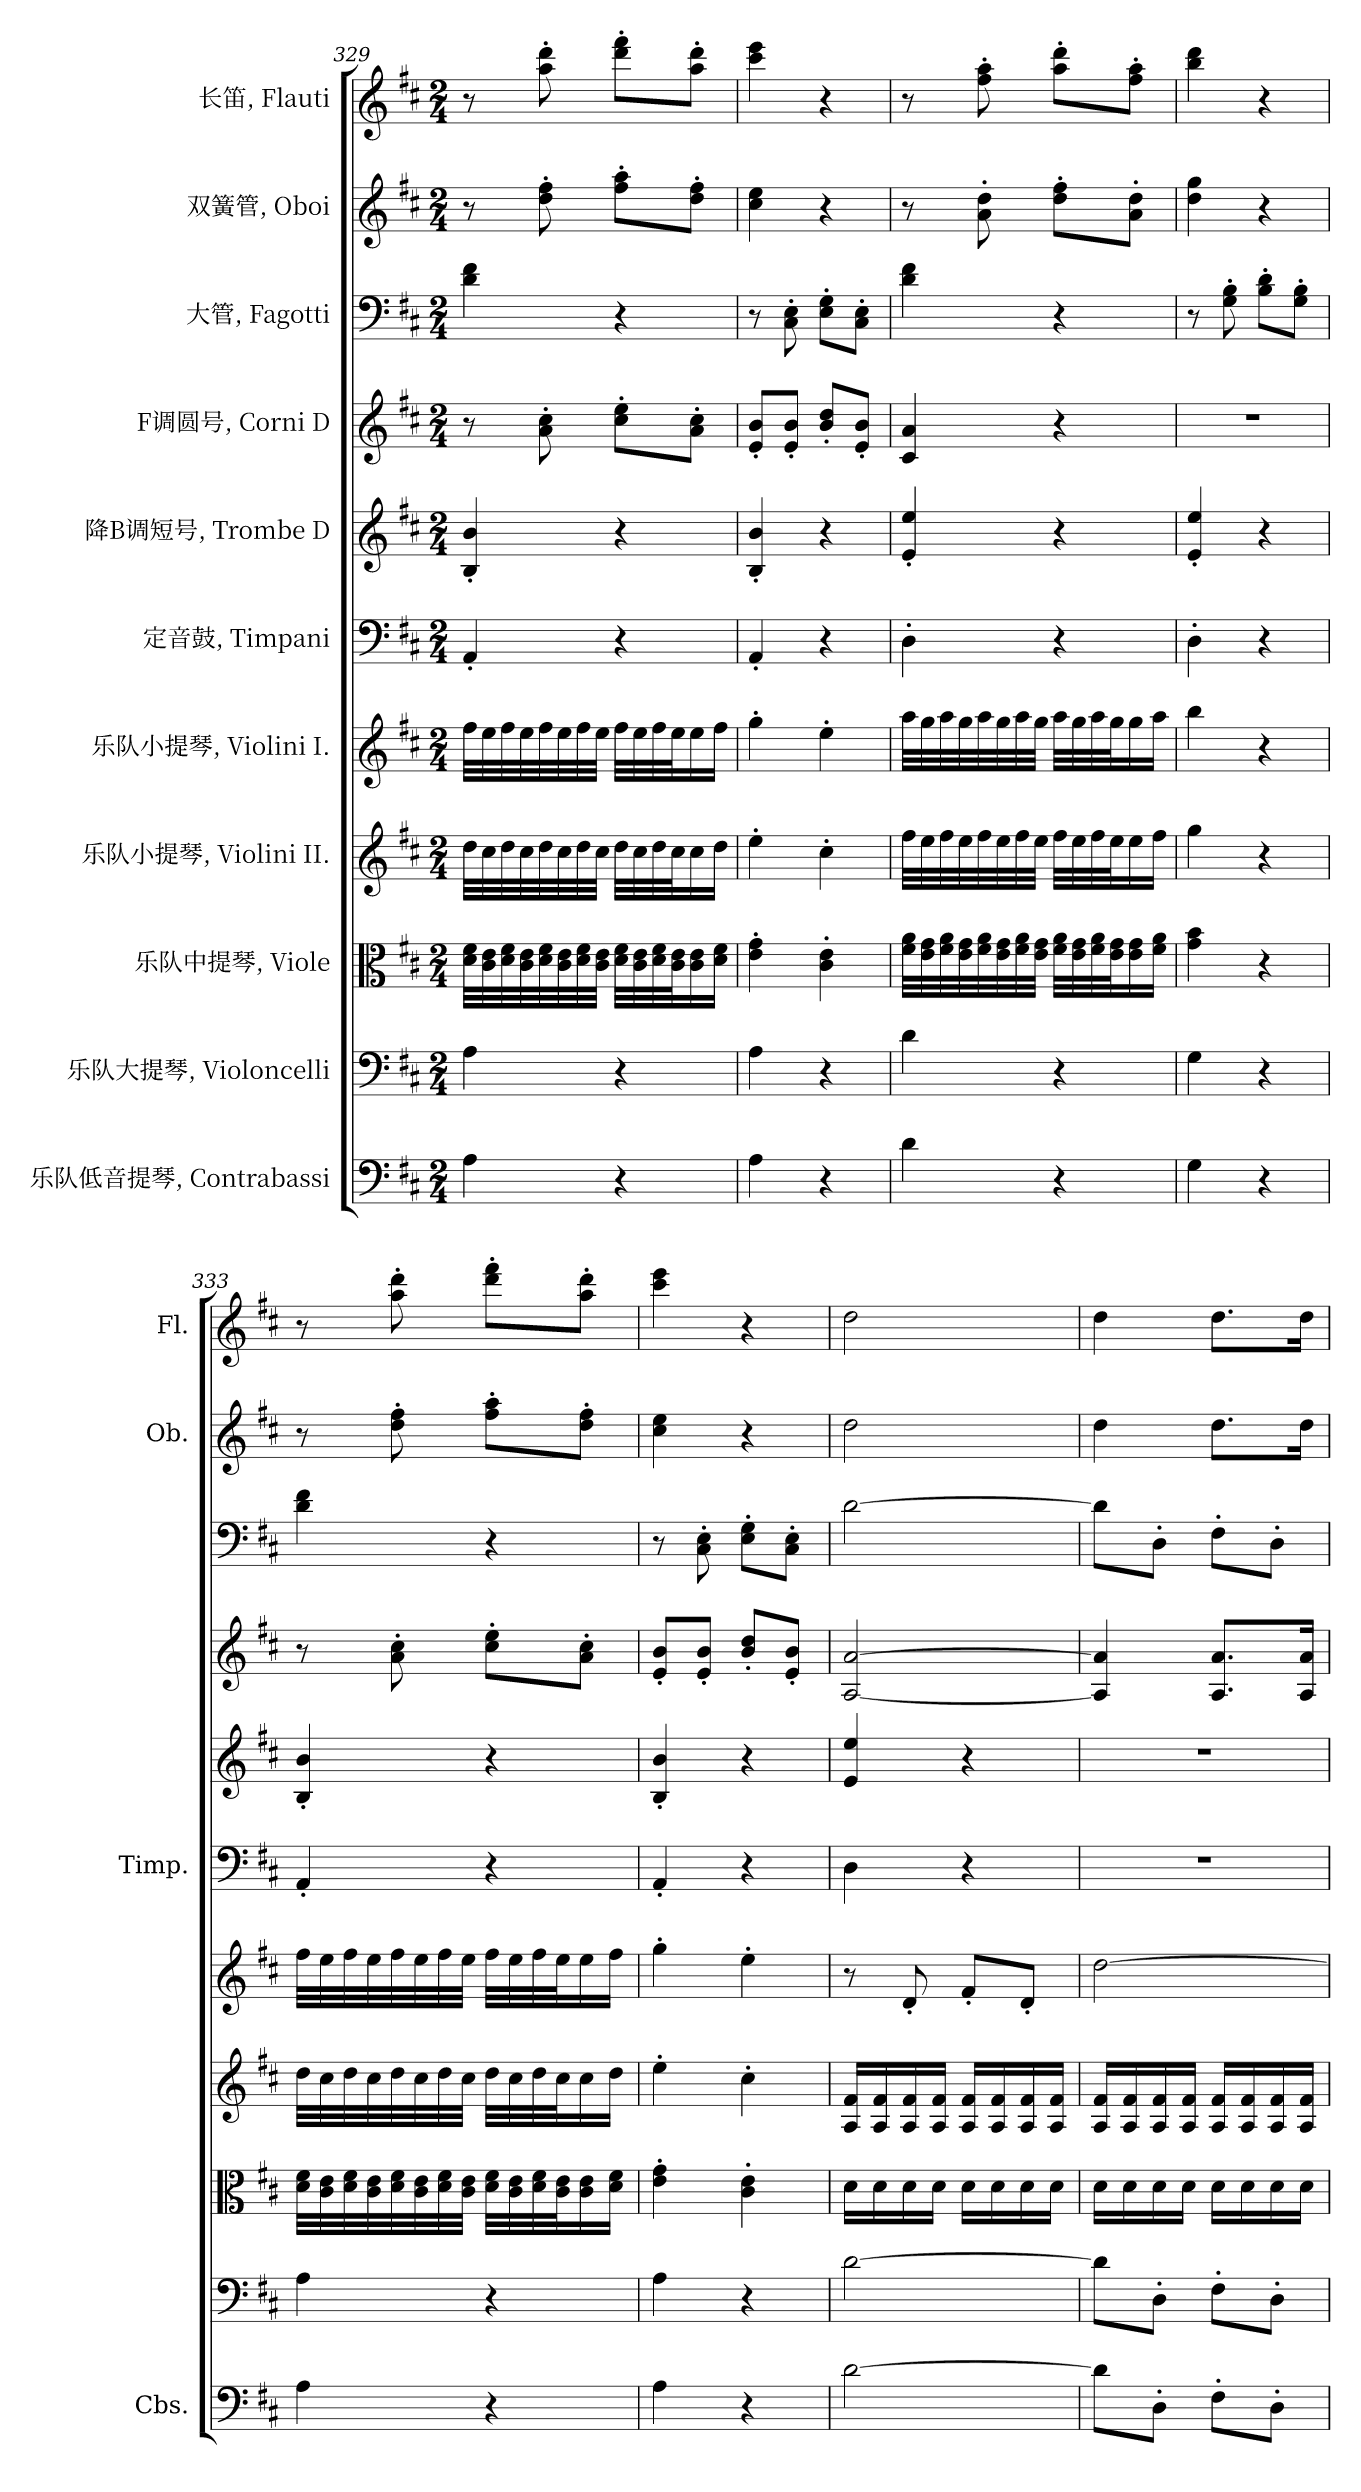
**kern	**kern	**kern	**kern	**kern	**kern	**kern	**kern	**kern	**kern	**kern
*part11	*part10	*part9	*part8	*part7	*part6	*part5	*part4	*part3	*part2	*part1
*staff11	*staff10	*staff9	*staff8	*staff7	*staff6	*staff5	*staff4	*staff3	*staff2	*staff1
*I"乐队低音提琴, Contrabassi	*I"乐队大提琴, Violoncelli	*I"乐队中提琴, Viole	*I"乐队小提琴, Violini II.	*I"乐队小提琴, Violini I.	*I"定音鼓, Timpani	*I"降B调短号, Trombe D	*I"F调圆号, Corni D	*I"大管, Fagotti	*I"双簧管, Oboi	*I"长笛, Flauti
*I'Cbs.	*	*	*	*	*I'Timp.	*	*	*	*I'Ob.	*I'Fl.
!!LO:PB:g=z
*clefF4	*clefF4	*clefC3	*clefG2	*clefG2	*clefF4	*clefG2	*clefG2	*clefF4	*clefG2	*clefG2
*ITrd7c12	*	*	*	*	*	*ITrd1c2	*ITrd4c7	*	*	*
*k[f#c#]	*k[f#c#]	*k[f#c#]	*k[f#c#]	*k[f#c#]	*k[f#c#]	*k[]	*k[f#]	*k[f#c#]	*k[f#c#]	*k[f#c#]
*M2/4	*M2/4	*M2/4	*M2/4	*M2/4	*M2/4	*M2/4	*M2/4	*M2/4	*M2/4	*M2/4
=329	=329	=329	=329	=329	=329	=329	=329	=329	=329	=329
4AA\	4A\	32d\ 32f#\LLL	32dd\LLL	32ff#\LLL	4AA'/	4A/' 4a/'	8r	4d\ 4f#\	8r	8r
.	.	32c#\ 32e\	32cc#\	32ee\	.	.	.	.	.	.
.	.	32d\ 32f#\	32dd\	32ff#\	.	.	.	.	.	.
.	.	32c#\ 32e\	32cc#\	32ee\	.	.	.	.	.	.
.	.	32d\ 32f#\	32dd\	32ff#\	.	.	8d\' 8f#\'	.	8dd\' 8ff#\'	8aa\' 8ddd\'
.	.	32c#\ 32e\	32cc#\	32ee\	.	.	.	.	.	.
.	.	32d\ 32f#\	32dd\	32ff#\	.	.	.	.	.	.
.	.	32c#\ 32e\JJJ	32cc#\JJJ	32ee\JJJ	.	.	.	.	.	.
4r	4r	32d\ 32f#\LLL	32dd\LLL	32ff#\LLL	4r	4r	8f#\' 8a\'L	4r	8ff#\' 8aa\'L	8ddd\' 8fff#\'L
.	.	32c#\ 32e\	32cc#\	32ee\	.	.	.	.	.	.
.	.	32d\ 32f#\	32dd\	32ff#\	.	.	.	.	.	.
.	.	32c#\ 32e\J	32cc#\J	32ee\J	.	.	.	.	.	.
.	.	16c#\ 16e\	16cc#\	16ee\	.	.	8d\' 8f#\'J	.	8dd\' 8ff#\'J	8aa\' 8ddd\'J
.	.	16d\ 16f#\JJ	16dd\JJ	16ff#\JJ	.	.	.	.	.	.
=330	=330	=330	=330	=330	=330	=330	=330	=330	=330	=330
4AA\	4A\	4e\' 4g\'	4ee'\	4gg'\	4AA'/	4A/' 4a/'	8A/' 8e/'L	8r	4cc#\ 4ee\	4ccc#\ 4eee\
.	.	.	.	.	.	.	8A/' 8e/'J	8C#\' 8E\'	.	.
4r	4r	4c#\' 4e\'	4cc#'\	4ee'\	4r	4r	8e/' 8g/'L	8E\' 8G\'L	4r	4r
.	.	.	.	.	.	.	8A/' 8e/'J	8C#\' 8E\'J	.	.
=331	=331	=331	=331	=331	=331	=331	=331	=331	=331	=331
4D\	4d\	32f#\ 32a\LLL	32ff#\LLL	32aa\LLL	4D'\	4d/' 4dd/'	4F#/ 4d/	4d\ 4f#\	8r	8r
.	.	32e\ 32g\	32ee\	32gg\	.	.	.	.	.	.
.	.	32f#\ 32a\	32ff#\	32aa\	.	.	.	.	.	.
.	.	32e\ 32g\	32ee\	32gg\	.	.	.	.	.	.
.	.	32f#\ 32a\	32ff#\	32aa\	.	.	.	.	8a\' 8dd\'	8ff#\' 8aa\'
.	.	32e\ 32g\	32ee\	32gg\	.	.	.	.	.	.
.	.	32f#\ 32a\	32ff#\	32aa\	.	.	.	.	.	.
.	.	32e\ 32g\JJJ	32ee\JJJ	32gg\JJJ	.	.	.	.	.	.
4r	4r	32f#\ 32a\LLL	32ff#\LLL	32aa\LLL	4r	4r	4r	4r	8dd\' 8ff#\'L	8aa\' 8ddd\'L
.	.	32e\ 32g\	32ee\	32gg\	.	.	.	.	.	.
.	.	32f#\ 32a\	32ff#\	32aa\	.	.	.	.	.	.
.	.	32e\ 32g\J	32ee\J	32gg\J	.	.	.	.	.	.
.	.	16e\ 16g\	16ee\	16gg\	.	.	.	.	8a\' 8dd\'J	8ff#\' 8aa\'J
.	.	16f#\ 16a\JJ	16ff#\JJ	16aa\JJ	.	.	.	.	.	.
=332	=332	=332	=332	=332	=332	=332	=332	=332	=332	=332
4GG\	4G\	4g\ 4b\	4gg\	4bb\	4D'\	4d/' 4dd/'	2r	8r	4dd\ 4gg\	4bb\ 4ddd\
.	.	.	.	.	.	.	.	8G\' 8B\'	.	.
4r	4r	4r	4r	4r	4r	4r	.	8B\' 8d\'L	4r	4r
.	.	.	.	.	.	.	.	8G\' 8B\'J	.	.
!!LO:PB:g=z
=333	=333	=333	=333	=333	=333	=333	=333	=333	=333	=333
4AA\	4A\	32d\ 32f#\LLL	32dd\LLL	32ff#\LLL	4AA'/	4A/' 4a/'	8r	4d\ 4f#\	8r	8r
.	.	32c#\ 32e\	32cc#\	32ee\	.	.	.	.	.	.
.	.	32d\ 32f#\	32dd\	32ff#\	.	.	.	.	.	.
.	.	32c#\ 32e\	32cc#\	32ee\	.	.	.	.	.	.
.	.	32d\ 32f#\	32dd\	32ff#\	.	.	8d\' 8f#\'	.	8dd\' 8ff#\'	8aa\' 8ddd\'
.	.	32c#\ 32e\	32cc#\	32ee\	.	.	.	.	.	.
.	.	32d\ 32f#\	32dd\	32ff#\	.	.	.	.	.	.
.	.	32c#\ 32e\JJJ	32cc#\JJJ	32ee\JJJ	.	.	.	.	.	.
4r	4r	32d\ 32f#\LLL	32dd\LLL	32ff#\LLL	4r	4r	8f#\' 8a\'L	4r	8ff#\' 8aa\'L	8ddd\' 8fff#\'L
.	.	32c#\ 32e\	32cc#\	32ee\	.	.	.	.	.	.
.	.	32d\ 32f#\	32dd\	32ff#\	.	.	.	.	.	.
.	.	32c#\ 32e\J	32cc#\J	32ee\J	.	.	.	.	.	.
.	.	16c#\ 16e\	16cc#\	16ee\	.	.	8d\' 8f#\'J	.	8dd\' 8ff#\'J	8aa\' 8ddd\'J
.	.	16d\ 16f#\JJ	16dd\JJ	16ff#\JJ	.	.	.	.	.	.
=334	=334	=334	=334	=334	=334	=334	=334	=334	=334	=334
4AA\	4A\	4e\' 4g\'	4ee'\	4gg'\	4AA'/	4A/' 4a/'	8A/' 8e/'L	8r	4cc#\ 4ee\	4ccc#\ 4eee\
.	.	.	.	.	.	.	8A/' 8e/'J	8C#\' 8E\'	.	.
4r	4r	4c#\' 4e\'	4cc#'\	4ee'\	4r	4r	8e/' 8g/'L	8E\' 8G\'L	4r	4r
.	.	.	.	.	.	.	8A/' 8e/'J	8C#\' 8E\'J	.	.
=335	=335	=335	=335	=335	=335	=335	=335	=335	=335	=335
[2D\	[2d\	16d\LL	16A/ 16f#/LL	8r	4D\	4d/ 4dd/	[2D/ [2d/	[2d\	2dd\	2dd\
.	.	16d\	16A/ 16f#/	.	.	.	.	.	.	.
.	.	16d\	16A/ 16f#/	8d'/	.	.	.	.	.	.
.	.	16d\JJ	16A/ 16f#/JJ	.	.	.	.	.	.	.
.	.	16d\LL	16A/ 16f#/LL	8f#'/L	4r	4r	.	.	.	.
.	.	16d\	16A/ 16f#/	.	.	.	.	.	.	.
.	.	16d\	16A/ 16f#/	8d'/J	.	.	.	.	.	.
.	.	16d\JJ	16A/ 16f#/JJ	.	.	.	.	.	.	.
=336	=336	=336	=336	=336	=336	=336	=336	=336	=336	=336
8D\L]	8d\L]	16d\LL	16A/ 16f#/LL	[2dd\	2r	2r	4D/] 4d/]	8d\L]	4dd\	4dd\
.	.	16d\	16A/ 16f#/	.	.	.	.	.	.	.
8DD'\J	8D'\J	16d\	16A/ 16f#/	.	.	.	.	8D'\J	.	.
.	.	16d\JJ	16A/ 16f#/JJ	.	.	.	.	.	.	.
8FF#'\L	8F#'\L	16d\LL	16A/ 16f#/LL	.	.	.	8.D/ 8.d/L	8F#'\L	8.dd\L	8.dd\L
.	.	16d\	16A/ 16f#/	.	.	.	.	.	.	.
8DD'\J	8D'\J	16d\	16A/ 16f#/	.	.	.	.	8D'\J	.	.
.	.	16d\JJ	16A/ 16f#/JJ	.	.	.	16D/ 16d/Jk	.	16dd\Jk	16dd\Jk
=	=	=	=	=	=	=	=	=	=	=
*-	*-	*-	*-	*-	*-	*-	*-	*-	*-	*-
